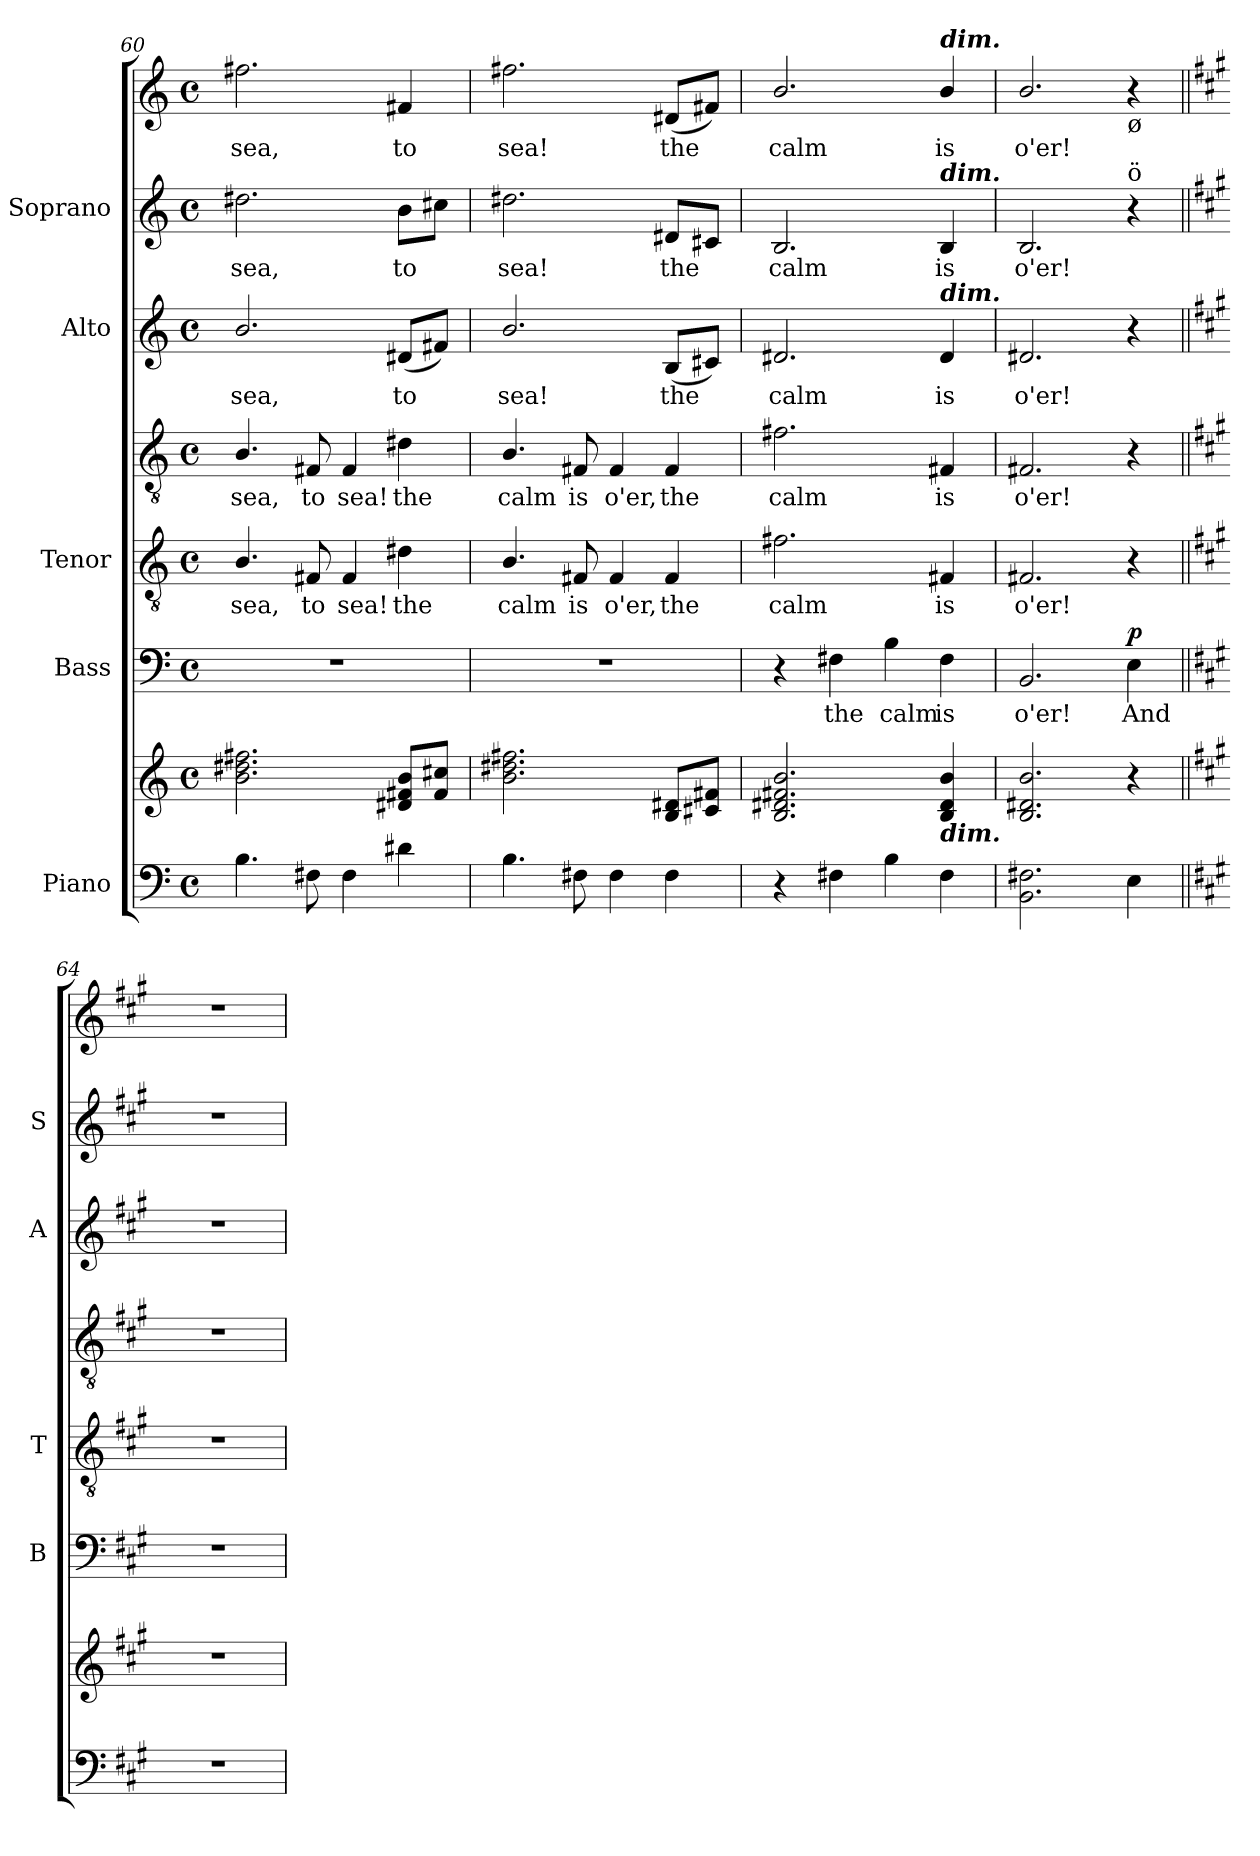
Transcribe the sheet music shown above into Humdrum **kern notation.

**kern	**kern	**kern	**text	**dynam	**kern	**text	**kern	**text	**kern	**text	**kern	**text	**kern	**text
*part5	*part5	*part4	*part4	*part4	*part3	*part3	*part3	*part3	*part2	*part2	*part1	*part1	*part1	*part1
*staff8	*staff7	*staff6	*staff6	*staff6	*staff5	*staff5	*staff4	*staff4	*staff3	*staff3	*staff2	*staff2	*staff1	*staff1
*I"Piano	*	*I"Bass	*	*	*I"Tenor	*	*	*	*I"Alto	*	*I"Soprano	*	*	*
*	*	*I'B	*	*	*I'T	*	*	*	*I'A	*	*I'S	*	*	*
*clefF4	*clefG2	*clefF4	*	*	*clefGv2	*	*clefGv2	*	*clefG2	*	*clefG2	*	*clefG2	*
*k[]	*k[]	*k[]	*	*	*k[]	*	*k[]	*	*k[]	*	*k[]	*	*k[]	*
*C:	*C:	*C:	*	*	*C:	*	*C:	*	*C:	*	*C:	*	*C:	*
*M4/4	*M4/4	*M4/4	*	*	*M4/4	*	*M4/4	*	*M4/4	*	*M4/4	*	*M4/4	*
*met(c)	*met(c)	*met(c)	*	*	*met(c)	*	*met(c)	*	*met(c)	*	*met(c)	*	*met(c)	*
=60	=60	=60	=60	=60	=60	=60	=60	=60	=60	=60	=60	=60	=60	=60
!	!	!	!	!	!	!LO:LY:b	!	!LO:LY:b	!	!LO:LY:b	!	!LO:LY:b	!	!LO:LY:b
4.B\	2.b 2.dd#X 2.ff#X	1r	.	.	4.B/	sea,	4.B/	sea,	2.b/	sea,	2.dd#X	sea,	2.ff#X	sea,
!	!	!	!	!	!	!LO:LY:b	!	!LO:LY:b	!	!	!	!	!	!
8F#X	.	.	.	.	8F#X	to	8F#X	to	.	.	.	.	.	.
!	!	!	!	!	!	!LO:LY:b	!	!LO:LY:b	!	!	!	!	!	!
4F#	.	.	.	.	4F#	sea!	4F#	sea!	.	.	.	.	.	.
!	!	!	!	!	!	!LO:LY:b	!	!LO:LY:b	!	!LO:LY:b	!	!LO:LY:b	!	!LO:LY:b
4d#X	8d#X 8f#X 8bL	.	.	.	4d#X	the	4d#X	the	(<8d#XL	to	8bL	to	4f#X	to
.	8f# 8cc#XJ	.	.	.	.	.	.	.	8f#XJ)	.	8cc#XJ	.	.	.
=61	=61	=61	=61	=61	=61	=61	=61	=61	=61	=61	=61	=61	=61	=61
!	!	!	!	!	!	!LO:LY:b	!	!LO:LY:b	!	!LO:LY:b	!	!LO:LY:b	!	!LO:LY:b
4.B\	2.b 2.dd#X 2.ff#X	1r	.	.	4.B/	calm	4.B/	calm	2.b/	sea!	2.dd#X	sea!	2.ff#X	sea!
!	!	!	!	!	!	!LO:LY:b	!	!LO:LY:b	!	!	!	!	!	!
8F#X	.	.	.	.	8F#X	is	8F#X	is	.	.	.	.	.	.
!	!	!	!	!	!	!LO:LY:b	!	!LO:LY:b	!	!	!	!	!	!
4F#	.	.	.	.	4F#	o'er,	4F#	o'er,	.	.	.	.	.	.
!	!	!	!	!	!	!LO:LY:b	!	!LO:LY:b	!	!LO:LY:b	!	!LO:LY:b	!	!LO:LY:b
4F#	8B 8d#XL	.	.	.	4F#	the	4F#	the	(<8BL	the	8d#XL	the	(<8d#XL	the
.	8c#X 8f#XJ	.	.	.	.	.	.	.	8c#XJ)	.	8c#XJ	.	8f#XJ)	.
=62	=62	=62	=62	=62	=62	=62	=62	=62	=62	=62	=62	=62	=62	=62
!	!	!	!	!	!	!LO:LY:b	!	!LO:LY:b	!	!LO:LY:b	!	!LO:LY:b	!	!LO:LY:b
4r	2.B/ 2.d#X/ 2.f#X/ 2.b/	4r	.	.	2.f#X	calm	2.f#X	calm	2.d#X	calm	2.B	calm	2.b/	calm
!	!	!	!LO:LY:b	!	!	!	!	!	!	!	!	!	!	!
4F#X	.	4F#X	the	.	.	.	.	.	.	.	.	.	.	.
!	!	!	!LO:LY:b	!	!	!	!	!	!	!	!	!	!	!
4B	.	4B	calm	.	.	.	.	.	.	.	.	.	.	.
!	!	!	!	!	!	!	!	!	!	!	!	!	!LO:TX:a:Bi:t=dim.	!
!	!	!	!	!	!	!	!	!	!	!	!LO:TX:a:Bi:t=dim.	!	!	!
!	!	!	!	!	!	!	!	!	!LO:TX:a:Bi:t=dim.	!	!	!	!	!
!	!LO:TX:b:Bi:t=dim.	!	!	!	!	!	!	!	!	!	!	!	!	!
!	!	!	!LO:LY:b	!	!	!LO:LY:b	!	!LO:LY:b	!	!LO:LY:b	!	!LO:LY:b	!	!LO:LY:b
4F#	4B/ 4d#/ 4b/	4F#	is	.	4F#X	is	4F#X	is	4d#	is	4B	is	4b/	is
=63	=63	=63	=63	=63	=63	=63	=63	=63	=63	=63	=63	=63	=63	=63
!	!	!	!LO:LY:b	!	!	!LO:LY:b	!	!LO:LY:b	!	!LO:LY:b	!	!LO:LY:b	!	!LO:LY:b
2.BB 2.F#X	2.B/ 2.d#X/ 2.b/	2.BB	o'er!	.	2.F#X	o'er!	2.F#X	o'er!	2.d#X	o'er!	2.B	o'er!	2.b/	o'er!
!	!	!	!	!	!	!	!	!	!	!	!	!	!LO:TX:b:t=ø	!
!	!	!	!	!	!	!	!	!	!	!	!LO:TX:a:t=ö	!	!	!
!	!	!	!LO:LY:b	!LO:DY:b	!	!	!	!	!	!	!	!	!	!
4E	4r	4E	And	p	4r	.	4r	.	4r	.	4r	.	4r	.
=64||	=64||	=64||	=64||	=64||	=64||	=64||	=64||	=64||	=64||	=64||	=64||	=64||	=64||	=64||
*k[f#c#g#]	*k[f#c#g#]	*k[f#c#g#]	*	*	*k[f#c#g#]	*	*k[f#c#g#]	*	*k[f#c#g#]	*	*k[f#c#g#]	*	*k[f#c#g#]	*
*A:	*A:	*A:	*	*	*A:	*	*A:	*	*A:	*	*A:	*	*A:	*
1r	1r	1r	.	.	1r	.	1r	.	1r	.	1r	.	1r	.
=	=	=	=	=	=	=	=	=	=	=	=	=	=	=
*-	*-	*-	*-	*-	*-	*-	*-	*-	*-	*-	*-	*-	*-	*-
